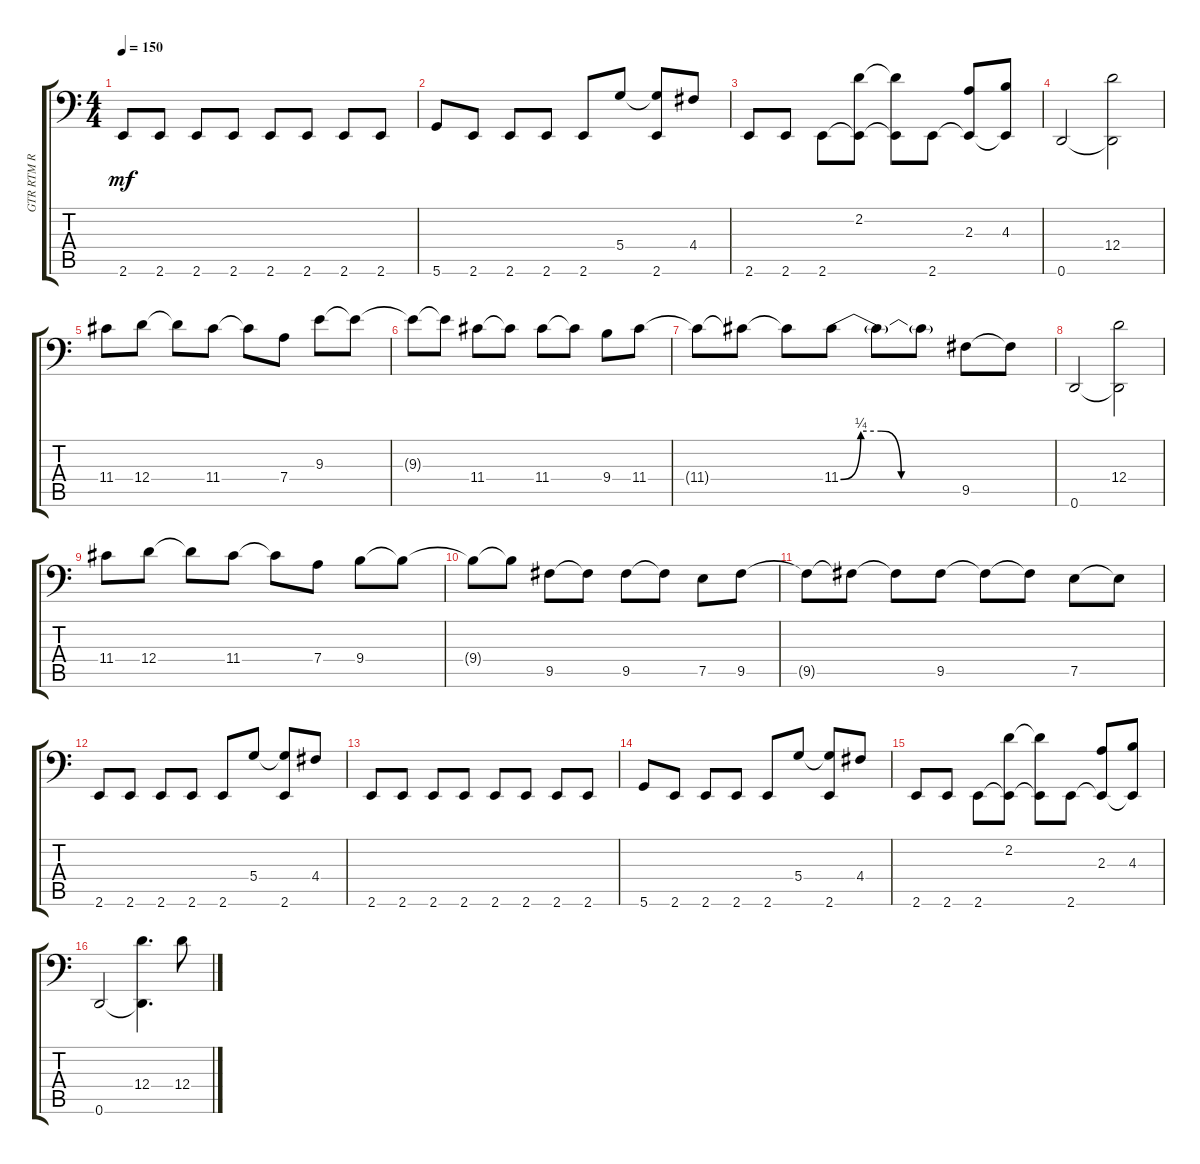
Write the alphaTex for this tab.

\track ("GTR RTM R" "GTR RTM R") {instrument overdrivenguitar}
\staff {score tabs}
\tuning (E3 C3 G2 D2 A1 D1) {hide}
\ts (4 4)
\tempo 150
\clef f4
\ks c
2.6.8{dy mf} 2.6.8 2.6.8 2.6.8 2.6.8 2.6.8 2.6.8 2.6.8 |
5.6.8 2.6.8 2.6.8 2.6.8 2.6.8 5.4.8 (5.4{t} 2.6).8 4.4.8 |
2.6.8 2.6.8 2.6.8 (2.2 2.6{t}).8 (2.2{t} 2.6{t}).8 2.6.8 (2.3 2.6{t}).8 (4.3 2.6{t}).8 |
0.6.2 (12.4 0.6{t}).2 |
11.4.8 12.4.8 12.4{t}.8 11.4.8 11.4{t}.8 7.4.8 9.3.8 9.3{t}.8 |
9.3{t}.8 9.3{t}.8 11.4.8 11.4{t}.8 11.4.8 11.4{t}.8 9.4.8 11.4.8 |
11.4{t}.8 11.4{t}.8 11.4{t}.8 11.4{be (custom 0 0 10 1 20 1 30 0 60 0)}.8 11.4{t}.8 11.4{t}.8 9.5.8 9.5{t}.8 |
0.6.2 (12.4 0.6{t}).2 |
11.4.8 12.4.8 12.4{t}.8 11.4.8 11.4{t}.8 7.4.8 9.4.8 9.4{t}.8 |
9.4{t}.8 9.4{t}.8 9.5.8 9.5{t}.8 9.5.8 9.5{t}.8 7.5.8 9.5.8 |
9.5{t}.8 9.5{t}.8 9.5{t}.8 9.5.8 9.5{t}.8 9.5{t}.8 7.5.8 7.5{t}.8 |
2.6.8 2.6.8 2.6.8 2.6.8 2.6.8 5.4.8 (5.4{t} 2.6).8 4.4.8 |
2.6.8 2.6.8 2.6.8 2.6.8 2.6.8 2.6.8 2.6.8 2.6.8 |
5.6.8 2.6.8 2.6.8 2.6.8 2.6.8 5.4.8 (5.4{t} 2.6).8 4.4.8 |
2.6.8 2.6.8 2.6.8 (2.2 2.6{t}).8 (2.2{t} 2.6{t}).8 2.6.8 (2.3 2.6{t}).8 (4.3 2.6{t}).8 |
0.6.2 (12.4 0.6{t}).4{d} 12.4.8
